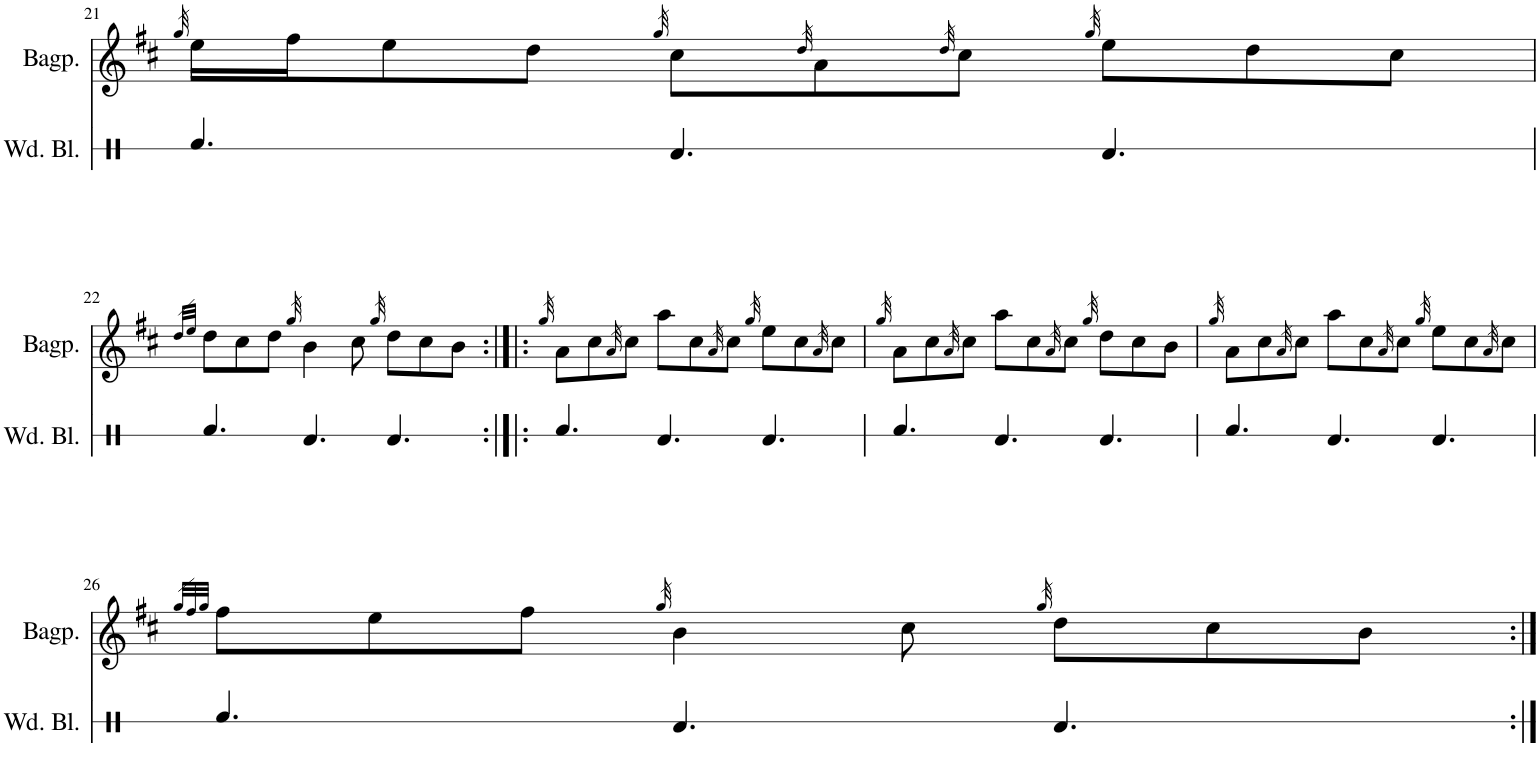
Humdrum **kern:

**kern	**kern
*part2	*part1
*staff2	*staff1
*I"Wood Blocks	*I"Bagpipe
*I'Wd. Bl.	*I'Bagp.
!!LO:PB:g=z
*clefX	*clefG2
*k[]	*k[f#c#]
*M9/8	*M9/8
=21	=21
.	32qgg/
4.Rf/	16ee\LL
.	16ff#\J
.	8ee\
.	8dd\J
.	32qgg/
4.Rd/	8cc#\L
.	32qdd/
.	8a\
.	32qdd/
.	8cc#\J
.	32qgg/
4.Rd/	8ee\L
.	8dd\
.	8cc#\J
!!LO:LB:g=z
=22	=22
.	32qdd/LLL
.	32qee/JJJ
4.Rf/	8dd\L
.	8cc#\
.	8dd\J
.	32qgg/
4.Rd/	4b\
.	8cc#\
.	32qgg/
4.Rd/	8dd\L
.	8cc#\
.	8b\J
=23:|!|:	=23:|!|:
.	32qgg/
4.Rf/	8a\L
.	8cc#\
.	32qa/
.	8cc#\J
4.Rd/	8aa\L
.	8cc#\
.	32qa/
.	8cc#\J
.	32qgg/
4.Rd/	8ee\L
.	8cc#\
.	32qa/
.	8cc#\J
=24	=24
.	32qgg/
4.Rf/	8a\L
.	8cc#\
.	32qa/
.	8cc#\J
4.Rd/	8aa\L
.	8cc#\
.	32qa/
.	8cc#\J
.	32qgg/
4.Rd/	8dd\L
.	8cc#\
.	8b\J
=25	=25
.	32qgg/
4.Rf/	8a\L
.	8cc#\
.	32qa/
.	8cc#\J
4.Rd/	8aa\L
.	8cc#\
.	32qa/
.	8cc#\J
.	32qgg/
4.Rd/	8ee\L
.	8cc#\
.	32qa/
.	8cc#\J
!!LO:LB:g=z
=26	=26
.	32qgg/LLL
.	32qff#/
.	32qgg/JJJ
4.Rf/	8ff#\L
.	8ee\
.	8ff#\J
.	32qgg/
4.Rd/	4b\
.	8cc#\
.	32qgg/
4.Rd/	8dd\L
.	8cc#\
.	8b\J
=:|!	=:|!
*-	*-
